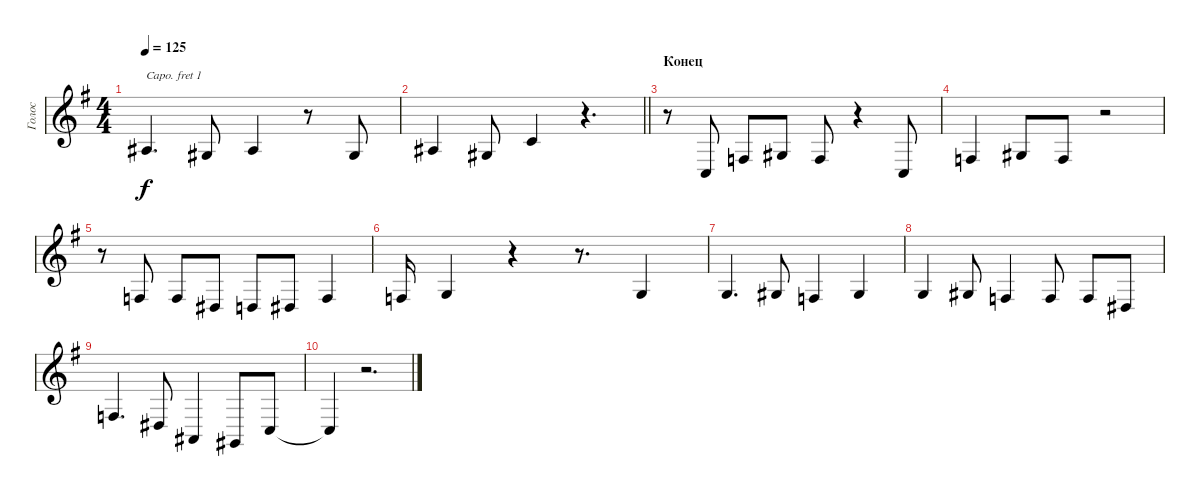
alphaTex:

\track ("Голос" "Голос") {instrument brightacousticpiano}
\staff {score}
\capo 1
\tuning (E4 B3 G3 D3 A2 E2) {hide}
\ts (4 4)
\tempo 125
\clef g2
\ks eminor
2.3.4{d dy f} 0.3.8 2.3.4 r.8 0.3.8 |
\barLineRight lightlight
2.3.4 0.3.8 0.2.4 r.4{d} |
\section ("" "Конец")
r.8 2.5.8 2.4.8 0.3.8 2.4.8 r.4 2.5.8 |
2.4.4 0.3.8 2.4.8 r.2 |
r.8 2.4.8 2.4.8 0.4.8 4.5.8 0.4.8 2.4.4 |
2.4.16 4.4.4 r.4 r.8{d} 4.4.4 |
4.4.4{d} 0.3.8 2.4.4 0.3.4 |
4.4.4 0.3.8 2.4.4 2.4.8 2.4.8 0.4.8 |
2.4.4{d} 0.4.8 0.5.4 3.6.8 2.5.8 |
2.5{t}.4 r.2{d}
